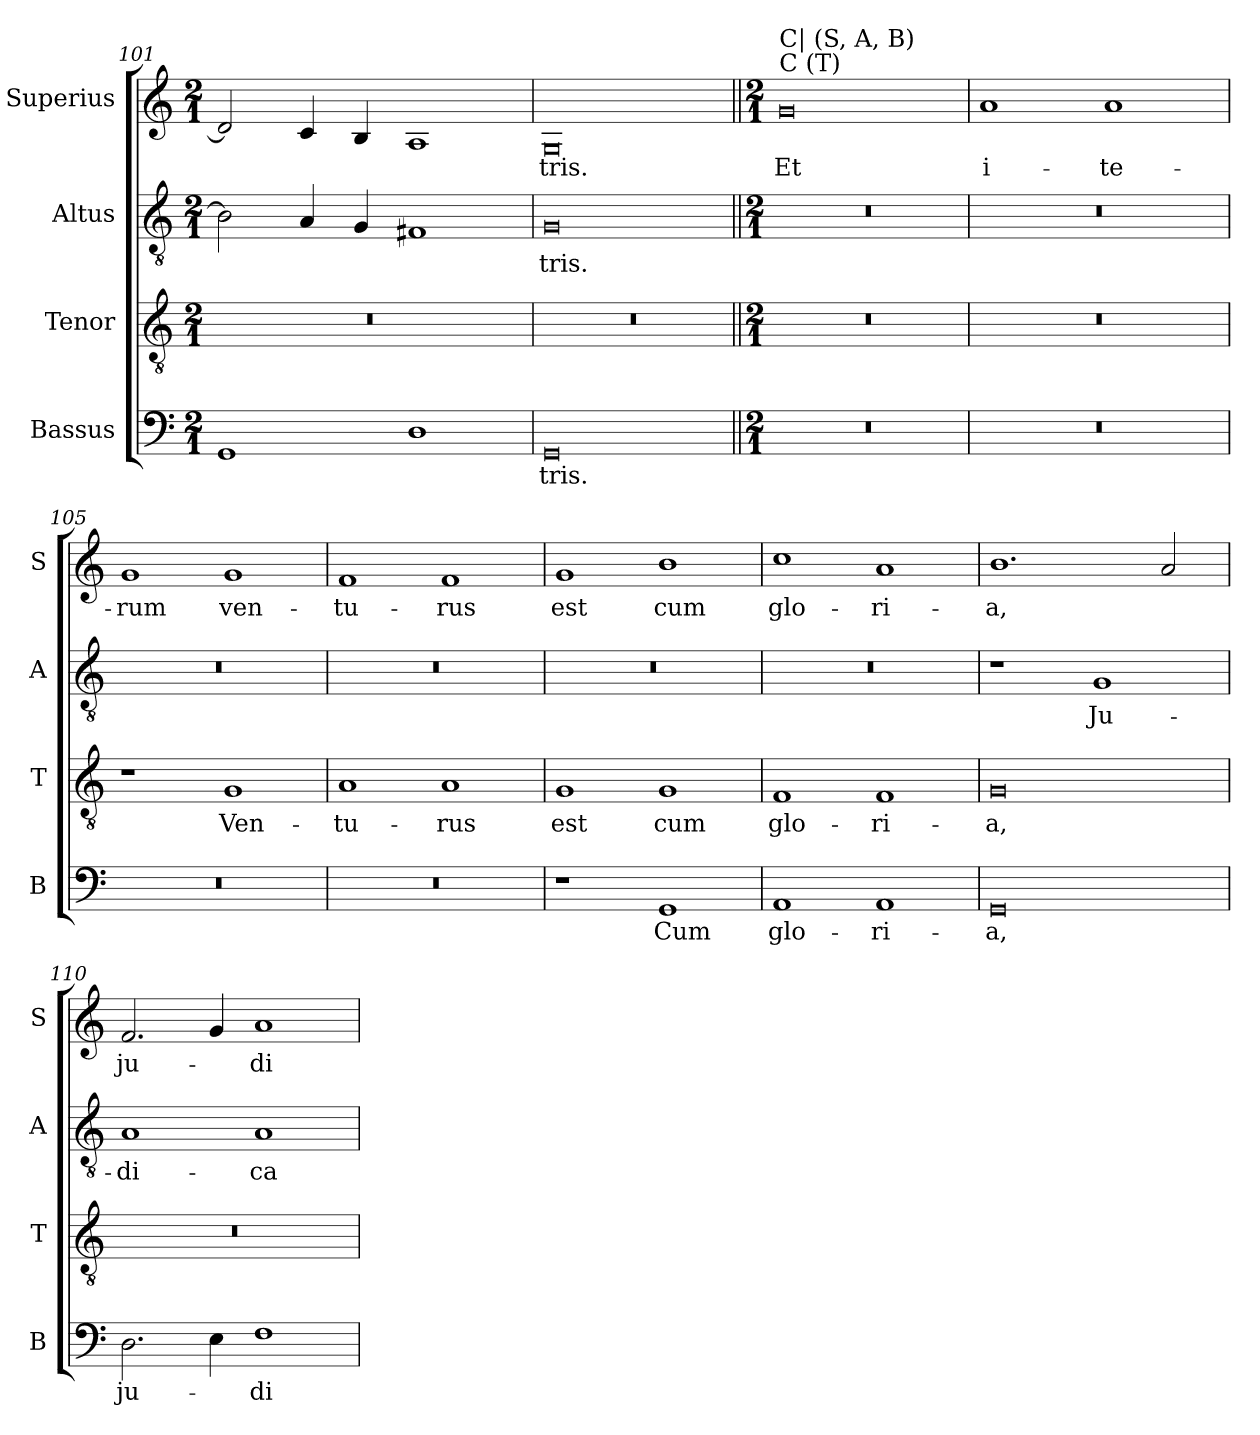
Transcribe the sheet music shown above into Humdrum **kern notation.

**kern	**text	**kern	**text	**kern	**text	**kern	**text
*part4	*part4	*part3	*part3	*part2	*part2	*part1	*part1
*staff4	*staff4	*staff3	*staff3	*staff2	*staff2	*staff1	*staff1
*I"Bassus	*	*I"Tenor	*	*I"Altus	*	*I"Superius	*
*I'B	*	*I'T	*	*I'A	*	*I'S	*
*clefF4	*	*clefGv2	*	*clefGv2	*	*clefG2	*
*k[]	*	*k[]	*	*k[]	*	*k[]	*
*M2/1	*	*M2/1	*	*M2/1	*	*M2/1	*
=101	=101	=101	=101	=101	=101	=101	=101
1GG	.	0r	.	2B]	.	2d]	.
.	.	.	.	4A	.	4c	.
.	.	.	.	4G	.	4B	.
1D	.	.	.	1F#X	.	1A	.
=102	=102	=102	=102	=102	=102	=102	=102
0GG	-tris.	0r	.	0G	-tris.	0G	-tris.
=103||	=103||	=103||	=103||	=103||	=103||	=103||	=103||
*M2/1	*	*M2/1	*	*M2/1	*	*M2/1	*
!	!	!	!	!	!	!LO:TX:a:t=C (T)	!
!	!	!	!	!	!	!LO:TX:a:t=C| (S, A, B)	!
0r	.	0r	.	0r	.	0g	Et
=104	=104	=104	=104	=104	=104	=104	=104
0r	.	0r	.	0r	.	1a	i-
.	.	.	.	.	.	1a	-te-
=105	=105	=105	=105	=105	=105	=105	=105
0r	.	1r	.	0r	.	1g	-rum
.	.	1G	Ven-	.	.	1g	ven-
=106	=106	=106	=106	=106	=106	=106	=106
0r	.	1A	-tu-	0r	.	1f	-tu-
.	.	1A	-rus	.	.	1f	-rus
=107	=107	=107	=107	=107	=107	=107	=107
1r	.	1G	est	0r	.	1g	est
1GG	Cum	1G	cum	.	.	1b	cum
=108	=108	=108	=108	=108	=108	=108	=108
1AA	glo-	1F	glo-	0r	.	1cc	glo-
1AA	-ri-	1F	-ri-	.	.	1a	-ri-
=109	=109	=109	=109	=109	=109	=109	=109
0GG	-a,	0G	-a,	1r	.	1.b	-a,
.	.	.	.	1G	Ju-	.	.
.	.	.	.	.	.	2a	.
=110	=110	=110	=110	=110	=110	=110	=110
2.D	ju-	0r	.	1A	-di-	2.f	ju-
4E	.	.	.	.	.	4g	.
1F	-di-	.	.	1A	-ca-	1a	-di-
=	=	=	=	=	=	=	=
*-	*-	*-	*-	*-	*-	*-	*-
